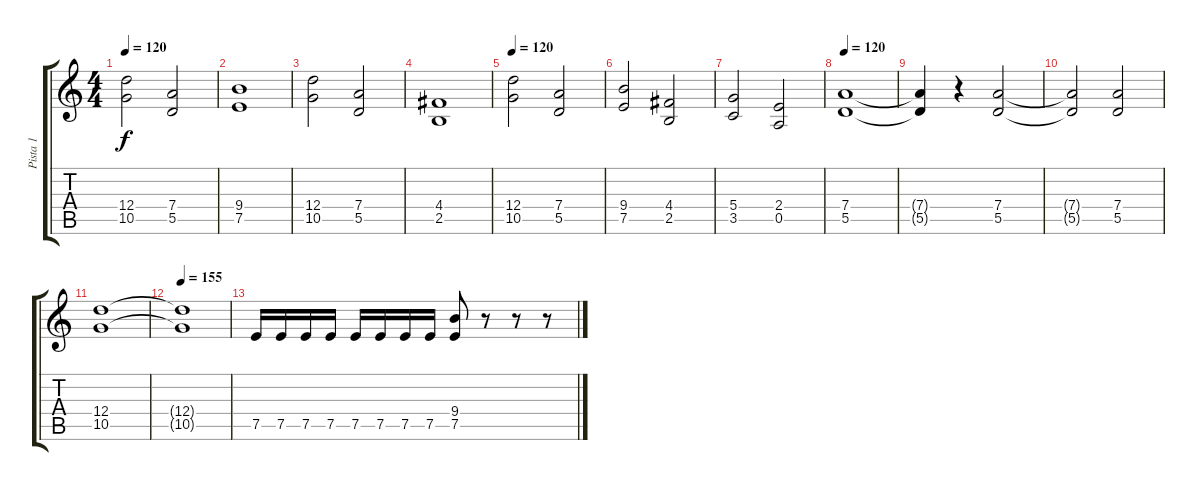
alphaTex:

\track ("Pista 1" "Pista 1") {instrument distortionguitar}
\staff {score tabs}
\tuning (E4 B3 G3 D3 A2 E2) {hide}
\ts (4 4)
\tempo 120
\clef g2
\ks c
(12.4 10.5).2{dy f} (7.4 5.5).2 |
(9.4 7.5).1 |
(12.4 10.5).2 (7.4 5.5).2 |
(4.4 2.5).1 |
\tempo 120
(12.4 10.5).2 (7.4 5.5).2 |
(9.4 7.5).2 (4.4 2.5).2 |
(5.4 3.5).2 (2.4 0.5).2 |
\tempo 120
(7.4 5.5).1 |
(7.4{t} 5.5{t}).4 r.4 (7.4 5.5).2 |
(7.4{t} 5.5{t}).2 (7.4 5.5).2 |
(12.4 10.5).1 |
\tempo 155
(12.4{t} 10.5{t}).1 |
7.5.16 7.5.16 7.5.16 7.5.16 7.5.16 7.5.16 7.5.16 7.5.16 (9.4 7.5).8 r.8 r.8 r.8
